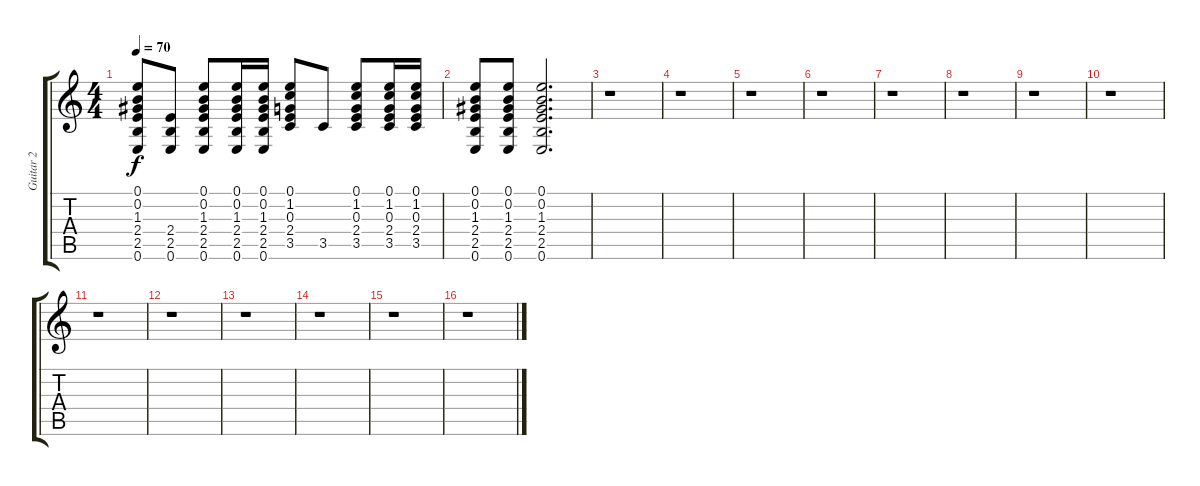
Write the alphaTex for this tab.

\track ("Guitar 2" "Guitar 2") {instrument acousticguitarsteel}
\staff {score tabs}
\tuning (E4 B3 G3 D3 A2 E2) {hide}
\ts (4 4)
\tempo 70
\clef g2
\ks c
(0.1 0.2 1.3 2.4 2.5 0.6).8{dy f} (2.4 2.5 0.6).8 (0.1 0.2 1.3 2.4 2.5 0.6).8 (0.1 0.2 1.3 2.4 2.5 0.6).16 (0.1 0.2 1.3 2.4 2.5 0.6).16 (0.1 1.2 0.3 2.4 3.5).8 3.5.8 (0.1 1.2 0.3 2.4 3.5).8 (0.1 1.2 0.3 2.4 3.5).16 (0.1 1.2 0.3 2.4 3.5).16 |
(0.1 0.2 1.3 2.4 2.5 0.6).8 (0.1 0.2 1.3 2.4 2.5 0.6).8 (0.1 0.2 1.3 2.4 2.5 0.6).2{d} |
r.1 |
r.1 |
r.1 |
r.1 |
r.1 |
r.1 |
r.1 |
r.1 |
r.1 |
r.1 |
r.1 |
r.1 |
r.1 |
r.1
